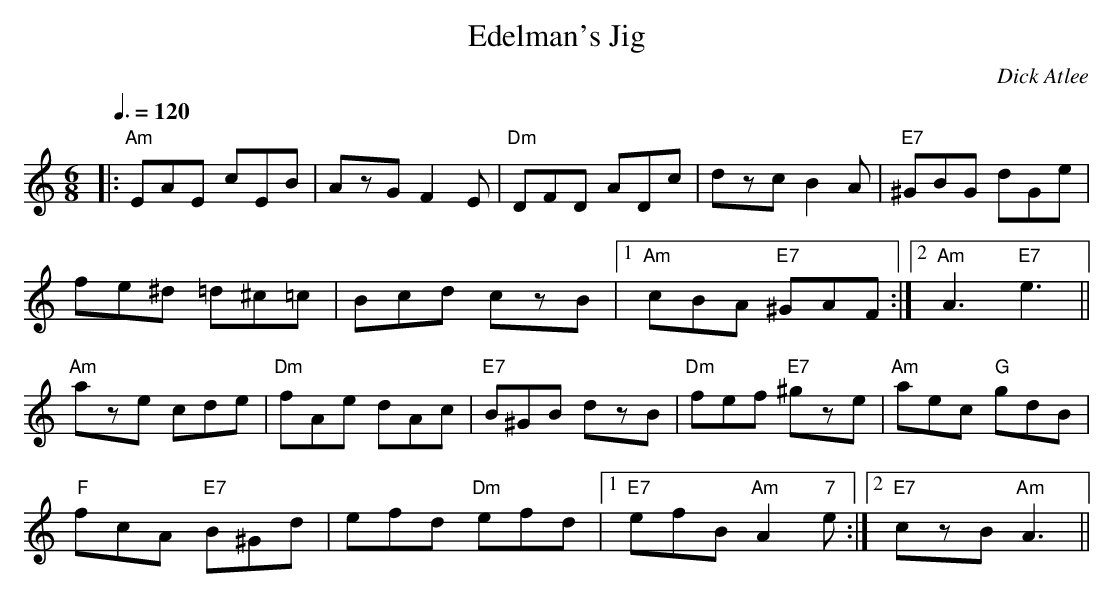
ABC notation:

X:1
T:Edelman's Jig
M:6/8
L:1/8
Q:3/8=120
C:Dick Atlee
K:Am
|: "Am" EAE cEB | AzG F2 E | "Dm" DFD ADc | dzc B2 A | "E7" ^GBG dGe | !
fe^d =d^c=c | Bcd czB |[1 "Am" cBA "E7" ^GAF :|[2 "Am" A3 "E7" e3 || !
"Am" aze cde | "Dm" fAe dAc | "E7" B^GB dzB | "Dm" fef "E7" ^gze |
"Am" aec "G" gdB | !
"F" fcA "E7" B^Gd | efd "Dm" efd |
[1 "E7" efB "Am" A2 "7" e :|[2 "E7" czB "Am" A3 ||
